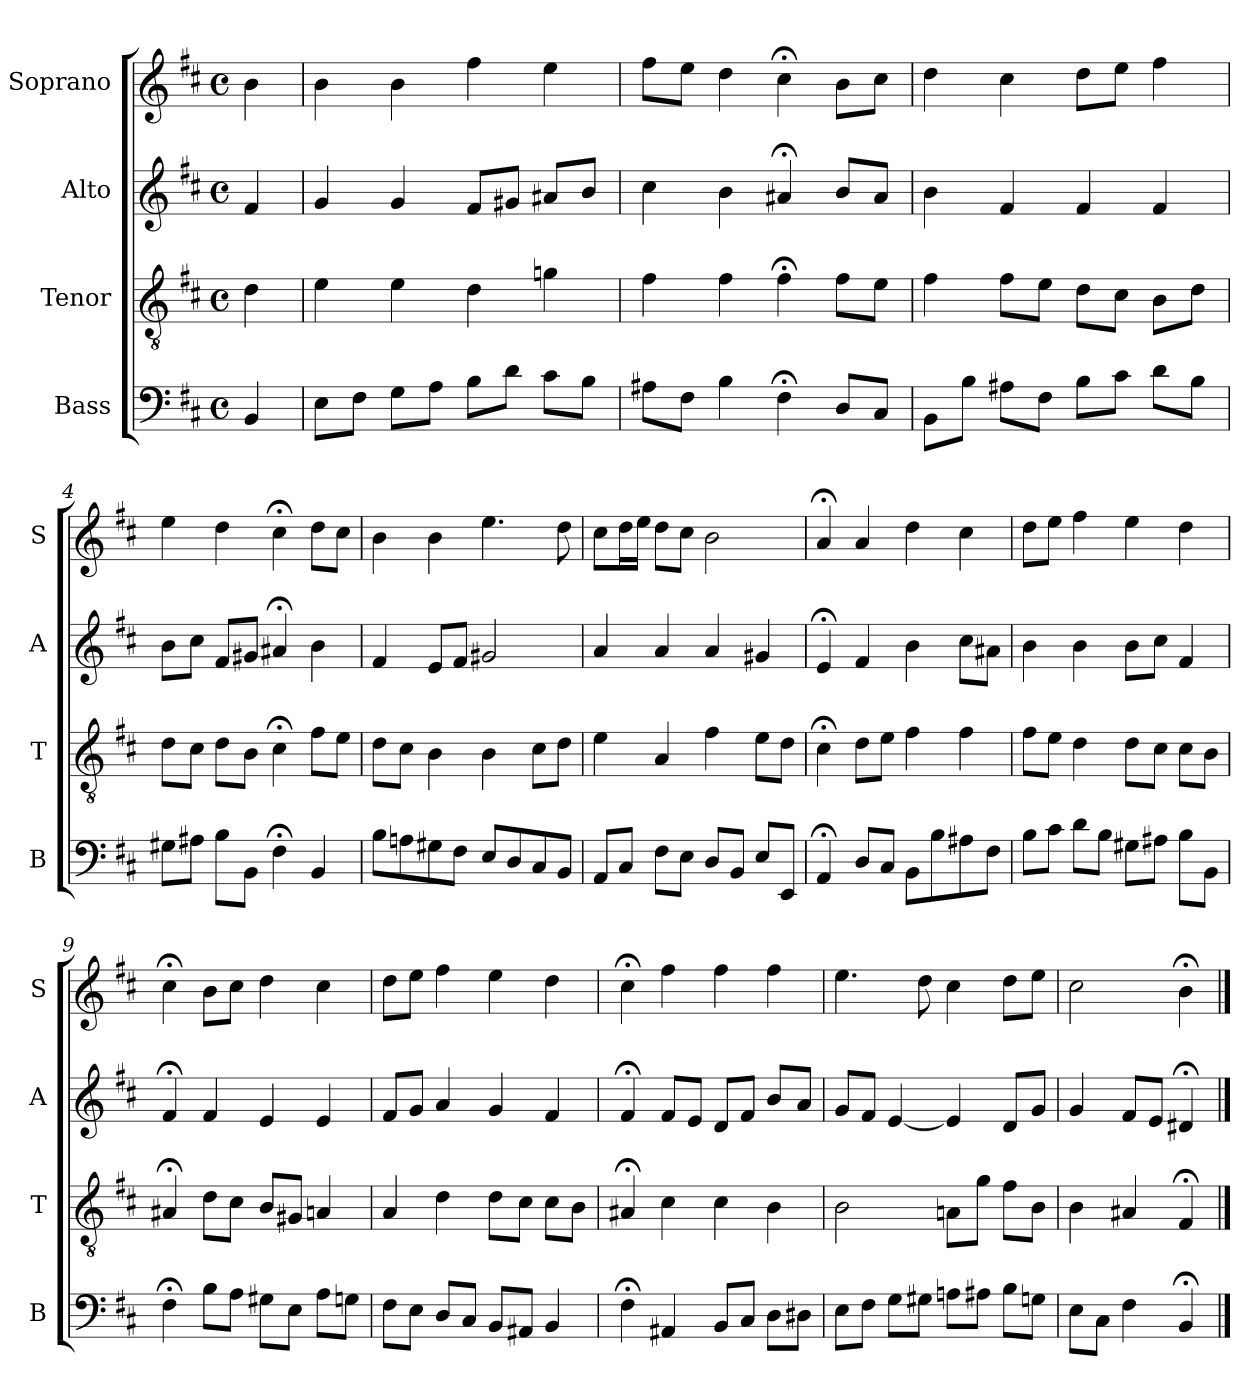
**kern	**kern	**kern	**kern
*part4	*part3	*part2	*part1
*staff4	*staff3	*staff2	*staff1
*I"Bass	*I"Tenor	*I"Alto	*I"Soprano
*I'B	*I'T	*I'A	*I'S
*clefF4	*clefGv2	*clefG2	*clefG2
*k[f#c#]	*k[f#c#]	*k[f#c#]	*k[f#c#]
*b:	*b:	*b:	*b:
*M4/4	*M4/4	*M4/4	*M4/4
*met(c)	*met(c)	*met(c)	*met(c)
*MM100	*MM100	*MM100	*MM100
=	=	=	=
4BB	4d	4f#	4b
=1	=1	=1	=1
8EL	4e	4g	4b
8F#J	.	.	.
8GL	4e	4g	4b
8AJ	.	.	.
8BL	4d	8f#L	4ff#
8dJ	.	8g#XJ	.
8c#L	4gn	8a#XL	4ee
8BJ	.	8bJ	.
=2	=2	=2	=2
8A#XL	4f#	4cc#	8ff#L
8F#J	.	.	8eeJ
4B	4f#	4b	4dd
4F#;<	4f#;<	4a#X;<	4cc#;<
8DL	8f#L	8bL	8bL
8C#J	8eJ	8a#J	8cc#J
=3	=3	=3	=3
8BBL	4f#	4b	4dd
8BJ	.	.	.
8A#XL	8f#L	4f#	4cc#
8F#J	8eJ	.	.
8BL	8dL	4f#	8ddL
8c#J	8c#J	.	8eeJ
8dL	8BL	4f#	4ff#
8BJ	8dJ	.	.
=4	=4	=4	=4
8G#XiL	8diL	8biL	4eei
8A#XJ	8c#J	8cc#J	.
8BL	8dL	8f#L	4dd
8BBJ	8BJ	8g#XJ	.
4F#;<	4c#;<	4a#X;<	4cc#;<
4BB	8f#L	4b	8ddL
.	8eJ	.	8cc#J
=5	=5	=5	=5
8BL	8dL	4f#	4b
8An	8c#J	.	.
8G#X	4B	8eL	4b
8F#J	.	8f#J	.
8EL	4B	2g#X	4.ee
8D	.	.	.
8C#	8c#L	.	.
8BBJ	8dJ	.	8dd
=6	=6	=6	=6
8AAL	4e	4a	8cc#L
8C#J	.	.	16ddL
.	.	.	16eeJJ
8F#L	4A	4a	8ddL
8EJ	.	.	8cc#J
8DL	4f#	4a	2b
8BBJ	.	.	.
8EL	8eL	4g#X	.
8EEJ	8dJ	.	.
=7	=7	=7	=7
4AA;<	4c#;<	4e;<	4a;<
8DL	8dL	4f#	4a
8C#J	8eJ	.	.
8BBL	4f#	4b	4dd
8B	.	.	.
8A#X	4f#	8cc#L	4cc#
8F#J	.	8a#XJ	.
=8	=8	=8	=8
8BL	8f#L	4b	8ddL
8c#J	8eJ	.	8eeJ
8dL	4d	4b	4ff#
8BJ	.	.	.
8G#XiL	8diL	8biL	4eei
8A#XJ	8c#J	8cc#J	.
8BL	8c#L	4f#	4dd
8BBJ	8BJ	.	.
=9	=9	=9	=9
4F#;<	4A#X;<	4f#;<	4cc#;<
8BL	8dL	4f#	8bL
8AJ	8c#J	.	8cc#J
8G#XiL	8BiL	4ei	4ddi
8EJ	8G#XJ	.	.
8AL	4An	4e	4cc#
8GnJ	.	.	.
=10	=10	=10	=10
8F#L	4A	8f#L	8ddL
8EJ	.	8gJ	8eeJ
8DL	4d	4a	4ff#
8C#J	.	.	.
8BBL	8dL	4g	4ee
8AA#XJ	8c#J	.	.
4BB	8c#L	4f#	4dd
.	8BJ	.	.
=11	=11	=11	=11
4F#;<	4A#X;<	4f#;<	4cc#;<
4AA#X	4c#	8f#L	4ff#
.	.	8eJ	.
8BBL	4c#	8dL	4ff#
8C#J	.	8f#J	.
8DL	4B	8bL	4ff#
8D#XJ	.	8aJ	.
=12	=12	=12	=12
8EL	2B	8gL	4.ee
8F#J	.	8f#J	.
8GL	.	[4e	.
8G#XJ	.	.	8dd
8AnL	8AnL	4e]	4cc#
8A#XJ	8gJ	.	.
8BL	8f#L	8dL	8ddL
8GnJ	8BJ	8gJ	8eeJ
=13	=13	=13	=13
8EL	4B	4g	2cc#
8C#J	.	.	.
4F#	4A#X	8f#L	.
.	.	8eJ	.
4BB;<	4F#;<	4d#X;<	4b;<
==	==	==	==
*-	*-	*-	*-
